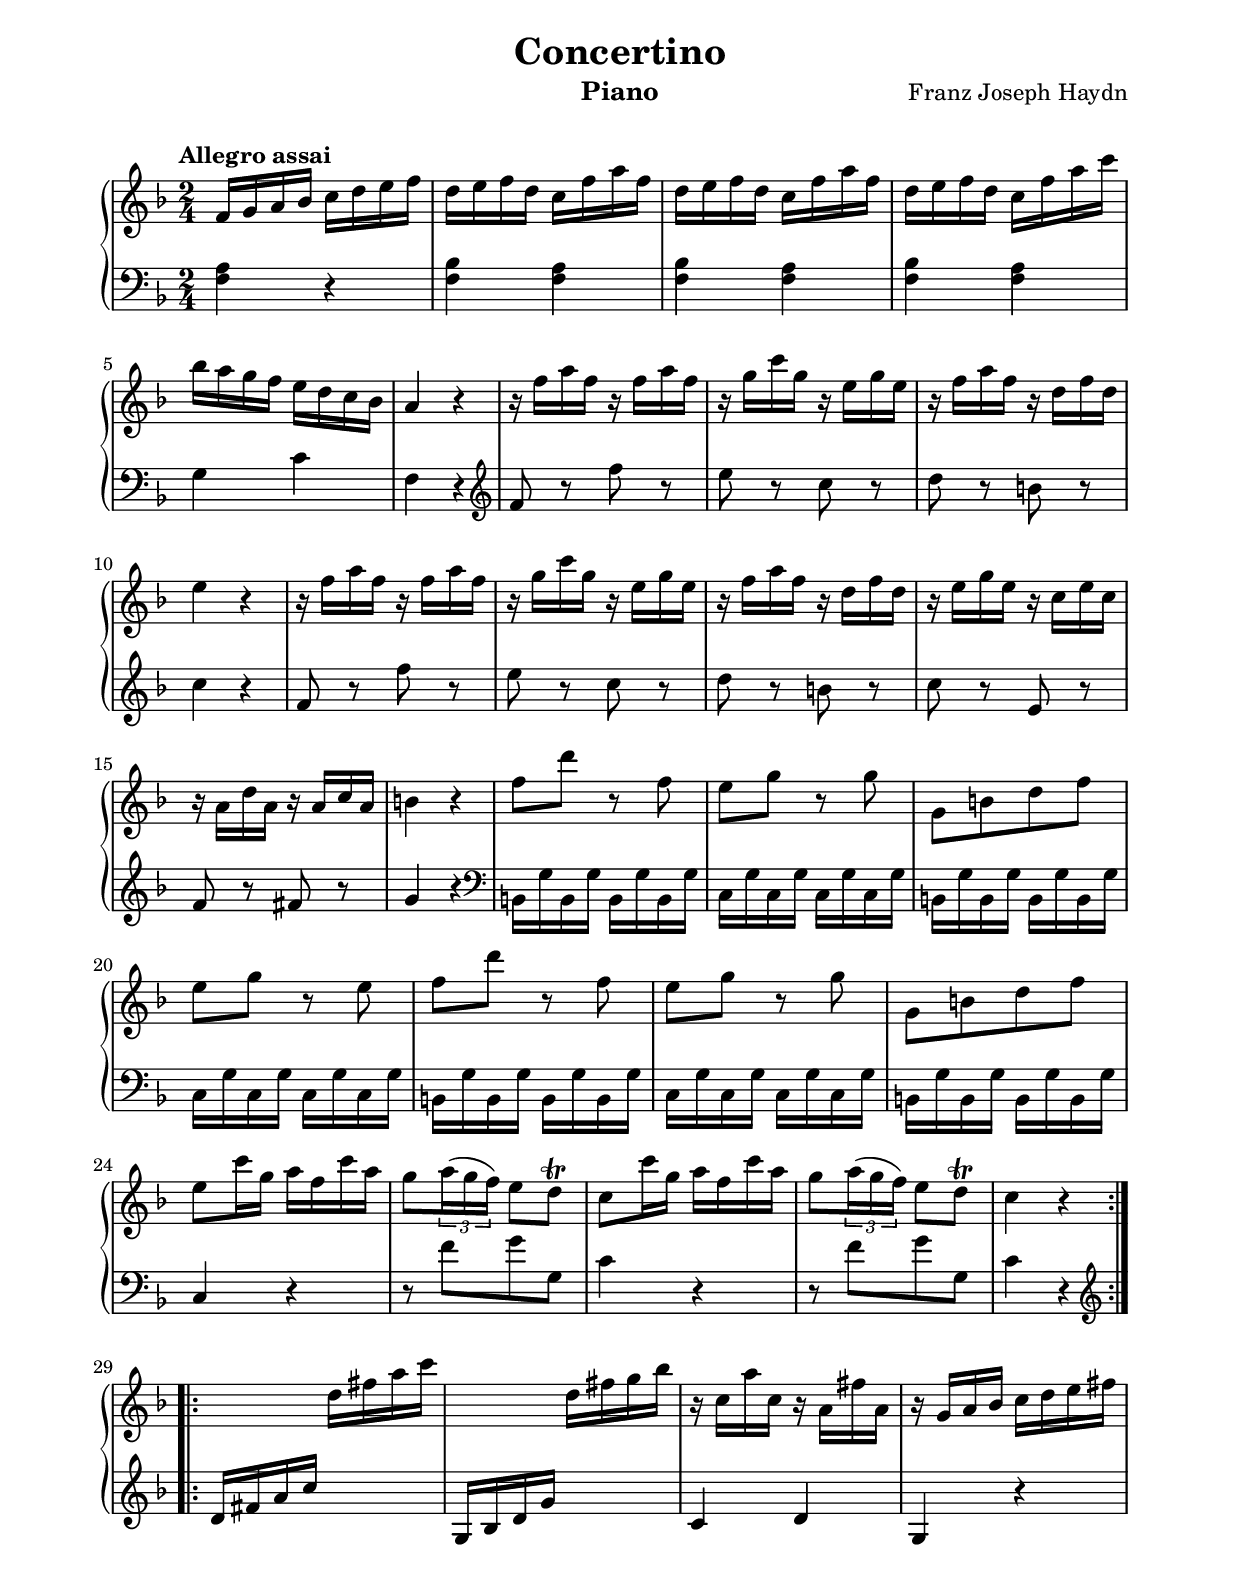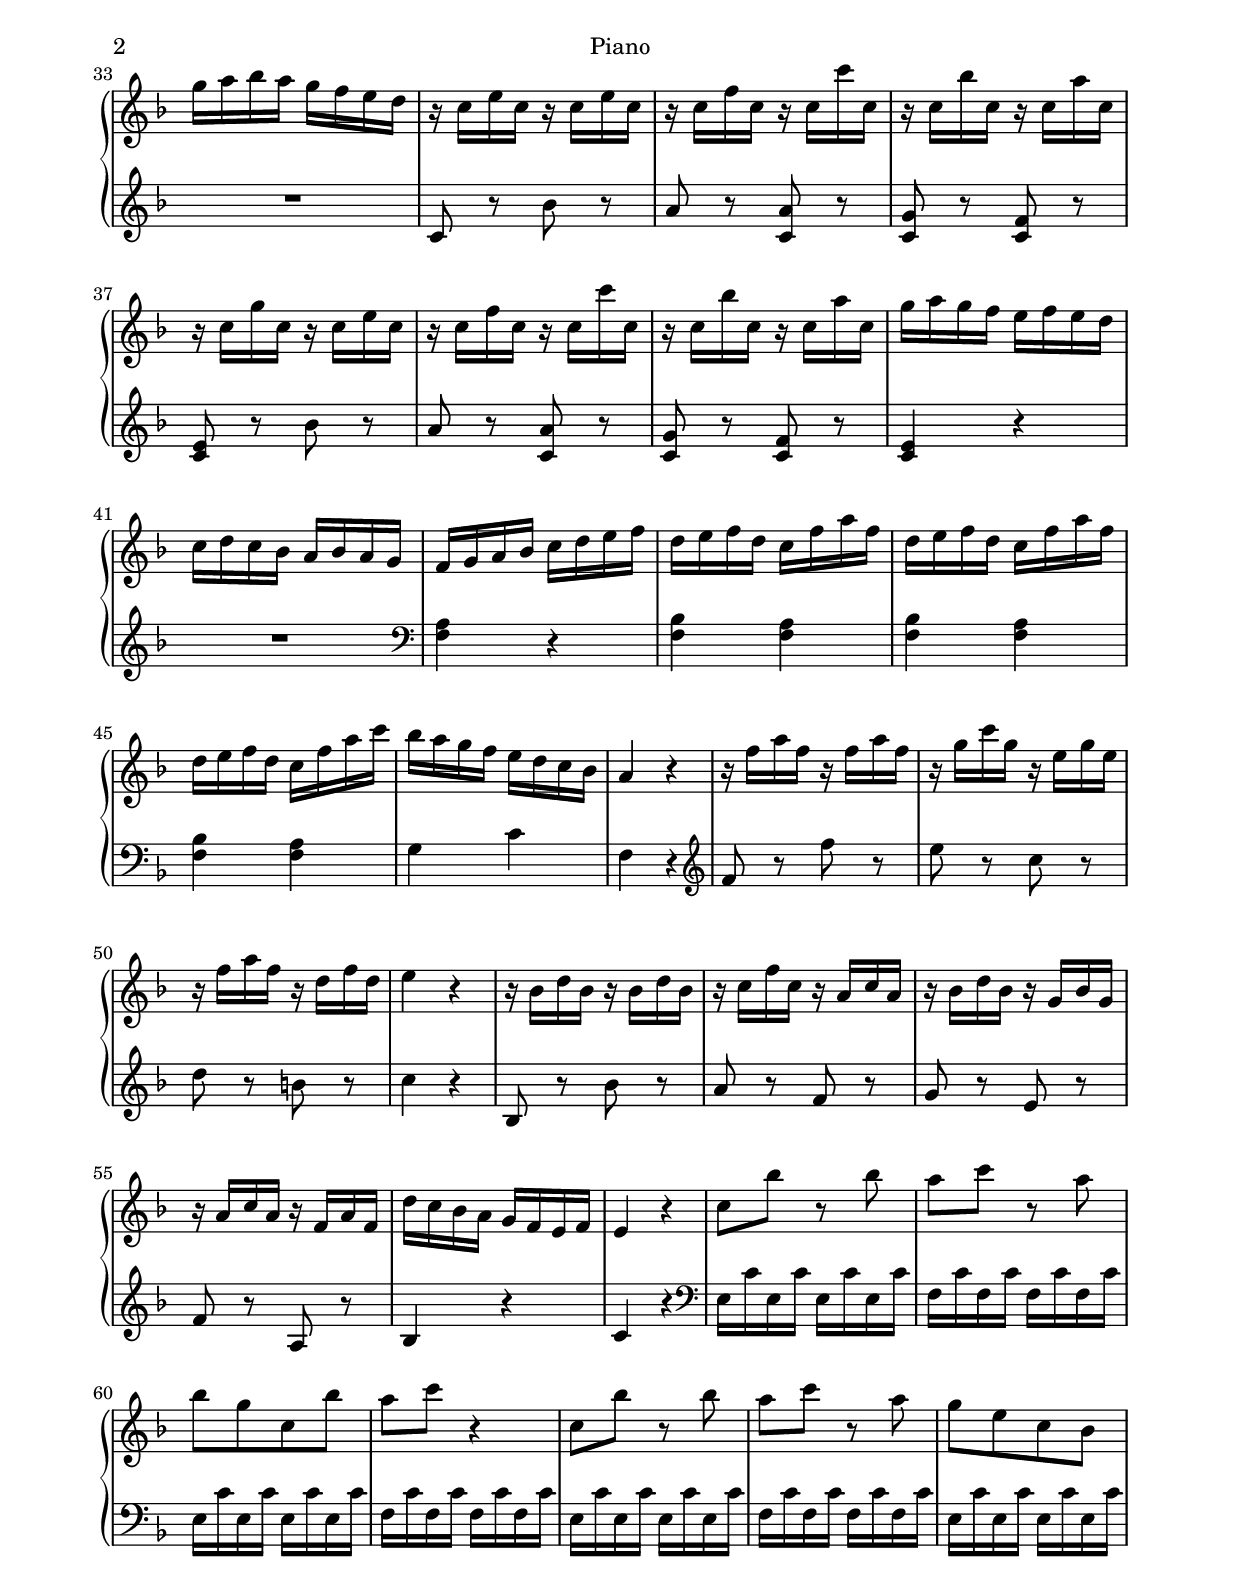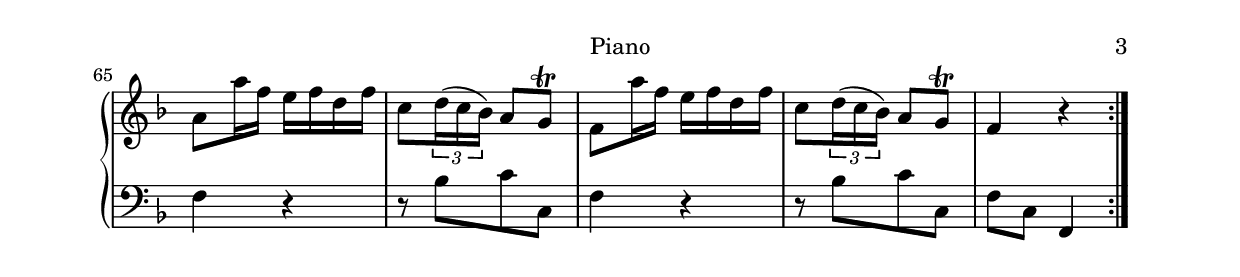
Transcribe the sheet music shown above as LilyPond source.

\version "2.24.4"

\include "articulate.ly" 
\language "english"

\paper {
    top-margin = 0.75\in
    bottom-margin = 0.75\in
    left-margin = 0.75\in
    right-margin = 0.75\in
}

\markup { \vspace #1 }



left_hand = \relative {
    \repeat volta 2 {
        <f a>4 r | <f bf> <f a> | <f bf> <f a> | <f bf> <f a> |
        g c | f, r |
        \clef treble
        f'8 r f' r | e r c r |

        % 9
        d r b r c4 r | f,8 r f' r e r c r |
        d r b r | c r e, r |f r fs r | g4 r |

        \clef bass
        % 17
        b,,16 g' b, g' b, g' b, g' | c, g' c, g' c, g' c, g' |
        b,16 g' b, g' b, g' b, g' | c, g' c, g' c, g' c, g' |
        b,16 g' b, g' b, g' b, g' | c, g' c, g' c, g' c, g' |
        b,16 g' b, g' b, g' b, g' | c,4 r |

        % 25
        r8 f' g g, | c4 r | r8 f g g, | c4 r |
    }
    \repeat volta 2 {
        \clef treble
        d16 fs a c s4 |

        % 30
        g,16 bf d g s4 | c,4 d | g, r | R2 |
        c8 r bf' r | a r <a c,> r | <g c,> r <f c> r | <e c> r bf' r |

        % 38
        a r <a c,> r | <g c,> r <f c> r | <e c>4 r | R2 |
        \clef bass
        <a, f>4 r | <bf f> <a f> | <bf f> <a f> | <bf f> <a f> %

        % 46
        g c | f, r | \clef treble f'8 r f' r | e r c r | d r b r |
        c4 r | bf,8 r bf' r | a r f r | g r e r | f r a, r |

        % 56
        bf4 r | c r | \clef bass
        e,16 c' e, c' e, c' e, c' | f, c' f, c' f, c' f, c' |
        e, c' e, c' e, c' e, c' |
        f, c' f, c' f, c' f, c' |
        e, c' e, c' e, c' e, c' | f, c' f, c' f, c' f, c' |
        e, c' e, c' e, c' e, c' |

        % 65
        f,4 r | r8 bf c c, | f4 r | r8 bf c c, | f c f,4 |
    }
}

right_hand = \relative {
    \repeat volta 2 {
        f'16 g a bf c d e f | d e f d c f a f | d e f d c f a f |
        d e f d c f a c |

        bf a g f e d c bf | a4 r | r16 f' a f r f a f | r g c g r e g e |

        % 9
        r f a f r d f d | e4 r | r16 f a f r f a f | r g c g r e g e |
        r f a f r d f d | r e g e r c e c | r a d a r a c a | b4 r |

        % 17
        f'8 d' r f, | e g r g | g, b d f | e g r e |
        f d' r f, | e g r g | g, b d f | e c'16 g a f c' a |

        % 25
        g8 \tuplet 3/2 { a16( g f) } e8 d\trill |
        c c'16 g a f c' a |
        g8 \tuplet 3/2 { a16( g f) } e8 d\trill |
        c4 r |
    }
    \repeat volta 2 {
        s4 d16 fs a c |
        s4 d,16 fs g bf | r c, a' c, r a fs' a, | r g a bf c d e fs |
        g a bf a g f e d |

        % 34
        r c e c r c e c | r c f c r c c' c, | r c bf' c, r c a' c, |
        r c g' c, r c e c |
        r c f c r c c' c, | r c bf' c, r c a' c, | g' a g f e f e d |
        c d c bf a bf a g |

        % 42
        f g a bf c d e f | d e f d c f a f | d e f d c f a f |
        d e f d c f a c |
        bf a g f e d c bf | a4 r | r16 f' a f r f a f | r g c g r e g e |
        r f a f r d f d |

        % 51
        e4 r | r16 bf d bf r bf d bf | r c f c r a c a | r bf d bf r g bf g |
        r a c a r f a f |
        d' c bf a g f e f | e4 r | c'8 bf' r bf | a c r a | bf g c, bf' |

        % 61
        a c r4 | c,8 bf' r bf | a c r a | g e c bf |
        a a'16 f e f d f |
        c8 \tuplet 3/2 { d16( c bf) } a8 g\trill |
        f a'16 f e f d f |
        c8 \tuplet 3/2 { d16( c bf) } a8 g\trill |
        f4 r |
    }
}


\header {
    title = "Concertino"
    composer = "Franz Joseph Haydn"
    instrument = "Piano"
}

\score {

    \layout {
        indent = 0\cm
    }

    \new GrandStaff <<

        \time 2/4
        \set Timing.beamExceptions = \beamExceptions {
            8[ 8 8 8] |
            16[ 16 16 16] 16[ 16 16 16] |
        }
        \new Staff {
            \key f \major
            \tempo "Allegro assai"

            \set Staff.printPartCombineTexts = ##f
            \right_hand
        }
%        \new Dynamics \primo_dynamics
        \new Staff {
            \key f \major
            \clef bass
            \left_hand
        }
    >>
}

\score {
    \header {
        title = "Concertino (Keyboard)"
    }

    \new Staff {
        \set Staff.midiInstrument = "acoustic grand"
        \set Staff.midiMaximumVolume = #0.7
        \set Staff.midiMinimumVolume = #0.0
        \key f \major
        \time 2/4
        \unfoldRepeats {
            <<
                \right_hand
                \left_hand
            >>
        }
    }
    \midi {}
}
